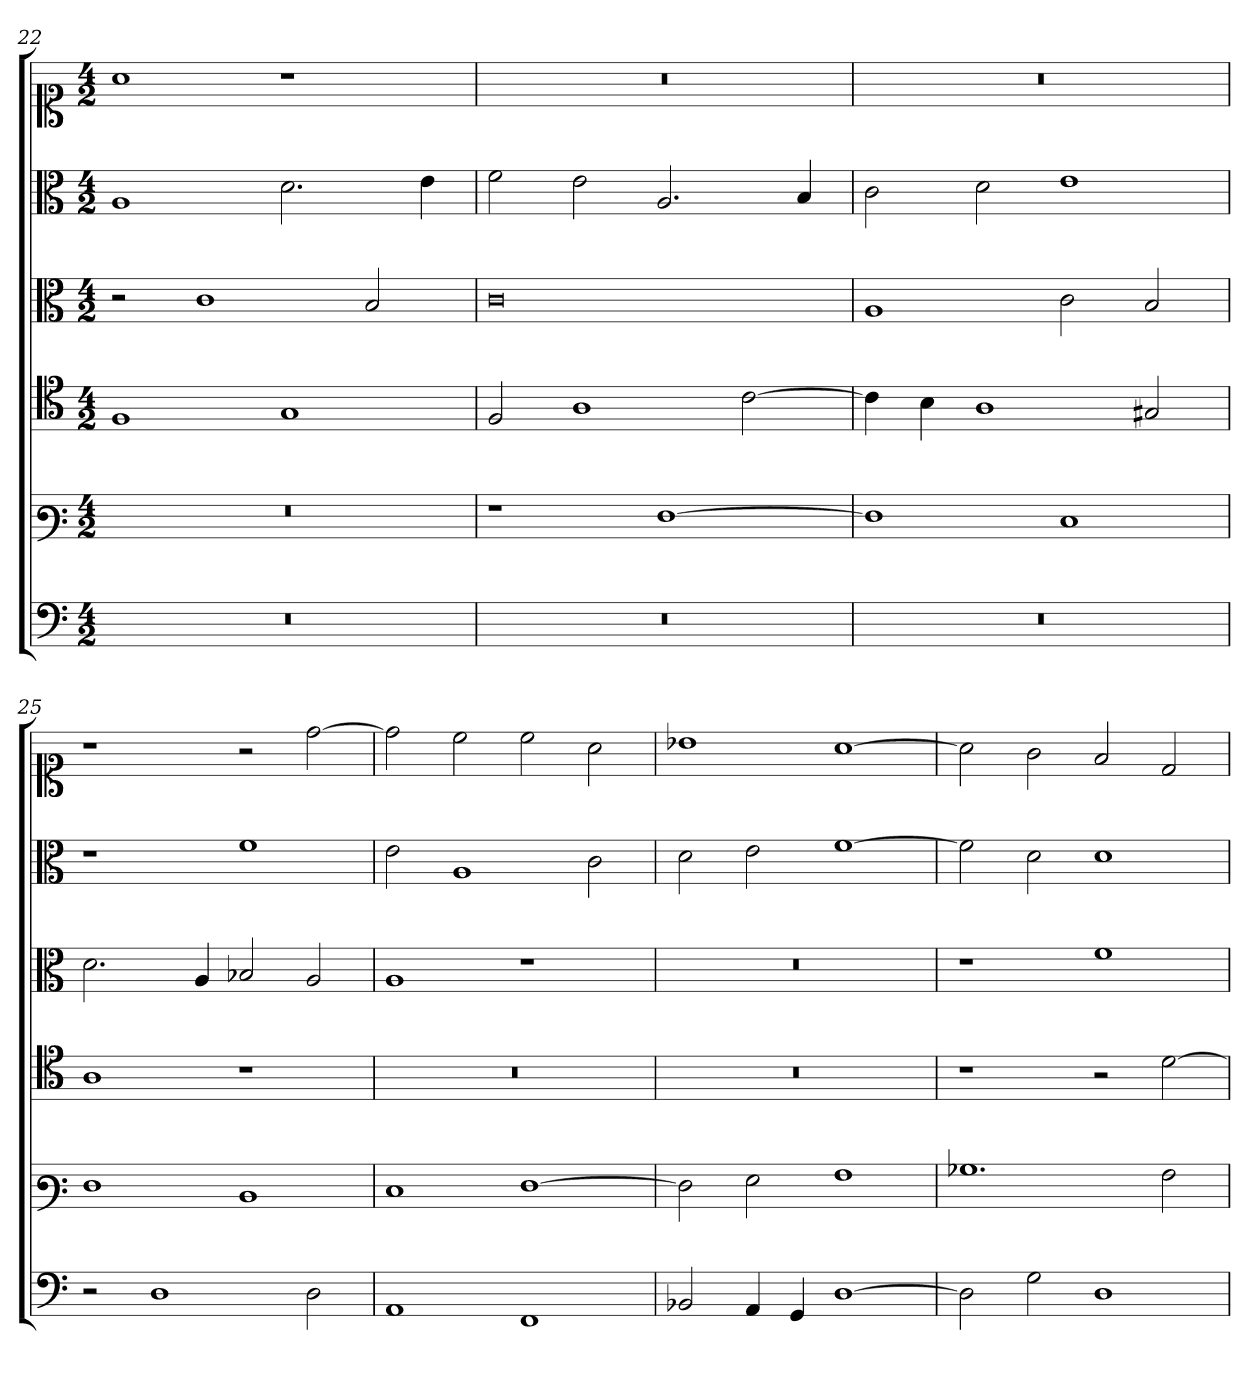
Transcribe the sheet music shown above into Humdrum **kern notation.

**kern	**kern	**kern	**kern	**kern	**kern
*part6	*part5	*part4	*part3	*part2	*part1
*staff6	*staff5	*staff4	*staff3	*staff2	*staff1
*clefF4	*clefF3	*clefC4	*clefC3	*clefC3	*clefC1
*k[]	*k[]	*k[]	*k[]	*k[]	*k[]
*M4/2	*M4/2	*M4/2	*M4/2	*M4/2	*M4/2
=22	=22	=22	=22	=22	=22
0r	0r	1F	2r	1A	1a
.	.	.	1c	.	.
.	.	1G	.	2.d	1r
.	.	.	2B	.	.
.	.	.	.	4e	.
=23	=23	=23	=23	=23	=23
0r	1r	2F	0c	2f	0r
.	.	1A	.	2e	.
.	[1F	.	.	2.A	.
.	.	[2c	.	.	.
.	.	.	.	4B	.
=24	=24	=24	=24	=24	=24
0r	1F]	4c]	1A	2c	0r
.	.	4B	.	.	.
.	.	1A	.	2d	.
.	1E	.	2c	1e	.
.	.	2G#X	2B	.	.
=25	=25	=25	=25	=25	=25
2r	1F	1A	2.d	1r	1r
1D	.	.	.	.	.
.	.	.	4A	.	.
.	1D	1r	2B-X	1f	2r
2D	.	.	2A	.	[2dd
=26	=26	=26	=26	=26	=26
1AA	1E	0r	1A	2e	2dd]
.	.	.	.	1A	2cc
1FF	[1F	.	1r	.	2cc
.	.	.	.	2c	2a
=27	=27	=27	=27	=27	=27
2BB-X	2F]	0r	0r	2d	1b-X
4AA	2G	.	.	2e	.
4GG	.	.	.	.	.
[1D	1A	.	.	[1f	[1a
=28	=28	=28	=28	=28	=28
2D]	1.B-X	1r	1r	2f]	2a]
2G	.	.	.	2d	2g
1D	.	2r	1f	1d	2f
.	2A	[2d	.	.	2d
=	=	=	=	=	=
*-	*-	*-	*-	*-	*-
